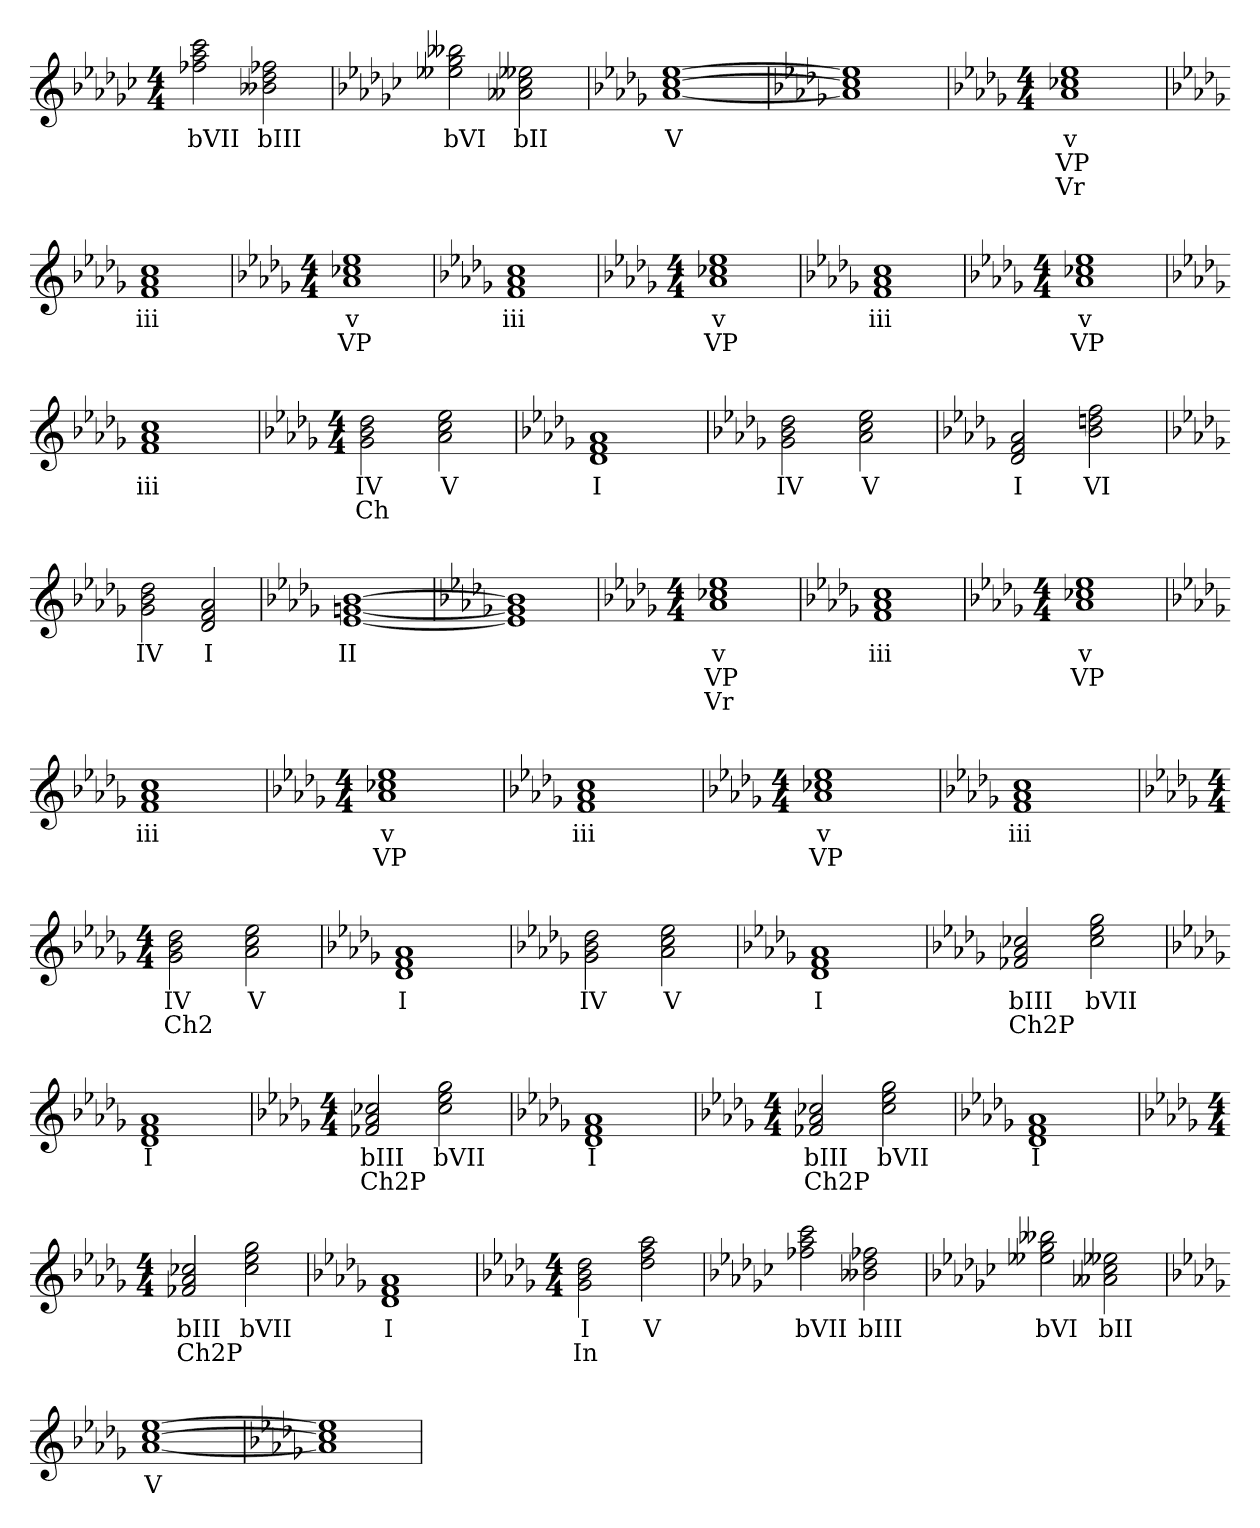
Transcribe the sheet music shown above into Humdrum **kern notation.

**kern	**text	**text	**text
*part1	*part1	*part1	*part1
*staff1	*staff1	*staff1	*staff1
*k[b-e-a-d-g-c-]	*	*	*
*G-:	*	*	*
*M4/4	*	*	*
=	=	=	=
2ff-X 2aa- 2ccc-	bVII	.	.
2b--X 2dd- 2ff-X	bIII	.	.
=	=	=	=
*k[b-e-a-d-g-c-]	*	*	*
*G-:	*	*	*
2ee--X 2gg- 2bb--X	bVI	.	.
2a--X 2cc- 2ee--X	bII	.	.
=	=	=	=
*k[b-e-a-d-g-]	*	*	*
*D-:	*	*	*
[1a- [1cc [1ee-	V	.	.
=	=	=	=
*k[b-e-a-d-g-]	*	*	*
*D-:	*	*	*
1a-] 1cc] 1ee-]	.	.	.
=	=	=	=
*k[b-e-a-d-g-]	*	*	*
*D-:	*	*	*
*M4/4	*	*	*
1a- 1cc-X 1ee-	v	VP	Vr
=	=	=	=
*k[b-e-a-d-g-]	*	*	*
*D-:	*	*	*
1f 1a- 1cc	iii	.	.
=	=	=	=
*k[b-e-a-d-g-]	*	*	*
*D-:	*	*	*
*M4/4	*	*	*
1a- 1cc-X 1ee-	v	VP	.
=	=	=	=
*k[b-e-a-d-g-]	*	*	*
*D-:	*	*	*
1f 1a- 1cc	iii	.	.
=	=	=	=
*k[b-e-a-d-g-]	*	*	*
*D-:	*	*	*
*M4/4	*	*	*
1a- 1cc-X 1ee-	v	VP	.
=	=	=	=
*k[b-e-a-d-g-]	*	*	*
*D-:	*	*	*
1f 1a- 1cc	iii	.	.
=	=	=	=
*k[b-e-a-d-g-]	*	*	*
*D-:	*	*	*
*M4/4	*	*	*
1a- 1cc-X 1ee-	v	VP	.
=	=	=	=
*k[b-e-a-d-g-]	*	*	*
*D-:	*	*	*
1f 1a- 1cc	iii	.	.
=	=	=	=
*k[b-e-a-d-g-]	*	*	*
*D-:	*	*	*
*M4/4	*	*	*
2g- 2b- 2dd-	IV	Ch	.
2a- 2cc 2ee-	V	.	.
=	=	=	=
*k[b-e-a-d-g-]	*	*	*
*D-:	*	*	*
1d- 1f 1a-	I	.	.
=	=	=	=
*k[b-e-a-d-g-]	*	*	*
*D-:	*	*	*
2g- 2b- 2dd-	IV	.	.
2a- 2cc 2ee-	V	.	.
=	=	=	=
*k[b-e-a-d-g-]	*	*	*
*D-:	*	*	*
2d- 2f 2a-	I	.	.
2b- 2ddn 2ff	VI	.	.
=	=	=	=
*k[b-e-a-d-g-]	*	*	*
*D-:	*	*	*
2g- 2b- 2dd-	IV	.	.
2d- 2f 2a-	I	.	.
=	=	=	=
*k[b-e-a-d-g-]	*	*	*
*D-:	*	*	*
[1e- [1gn [1b-	II	.	.
=	=	=	=
*k[b-e-a-d-g-]	*	*	*
*D-:	*	*	*
1e-] 1gn] 1b-]	.	.	.
=	=	=	=
*k[b-e-a-d-g-]	*	*	*
*D-:	*	*	*
*M4/4	*	*	*
1a- 1cc-X 1ee-	v	VP	Vr
=	=	=	=
*k[b-e-a-d-g-]	*	*	*
*D-:	*	*	*
1f 1a- 1cc	iii	.	.
=	=	=	=
*k[b-e-a-d-g-]	*	*	*
*D-:	*	*	*
*M4/4	*	*	*
1a- 1cc-X 1ee-	v	VP	.
=	=	=	=
*k[b-e-a-d-g-]	*	*	*
*D-:	*	*	*
1f 1a- 1cc	iii	.	.
=	=	=	=
*k[b-e-a-d-g-]	*	*	*
*D-:	*	*	*
*M4/4	*	*	*
1a- 1cc-X 1ee-	v	VP	.
=	=	=	=
*k[b-e-a-d-g-]	*	*	*
*D-:	*	*	*
1f 1a- 1cc	iii	.	.
=	=	=	=
*k[b-e-a-d-g-]	*	*	*
*D-:	*	*	*
*M4/4	*	*	*
1a- 1cc-X 1ee-	v	VP	.
=	=	=	=
*k[b-e-a-d-g-]	*	*	*
*D-:	*	*	*
1f 1a- 1cc	iii	.	.
=	=	=	=
*k[b-e-a-d-g-]	*	*	*
*D-:	*	*	*
*M4/4	*	*	*
2g- 2b- 2dd-	IV	Ch2	.
2a- 2cc 2ee-	V	.	.
=	=	=	=
*k[b-e-a-d-g-]	*	*	*
*D-:	*	*	*
1d- 1f 1a-	I	.	.
=	=	=	=
*k[b-e-a-d-g-]	*	*	*
*D-:	*	*	*
2g- 2b- 2dd-	IV	.	.
2a- 2cc 2ee-	V	.	.
=	=	=	=
*k[b-e-a-d-g-]	*	*	*
*D-:	*	*	*
1d- 1f 1a-	I	.	.
=	=	=	=
*k[b-e-a-d-g-]	*	*	*
*D-:	*	*	*
2f-X 2a- 2cc-X	bIII	Ch2P	.
2cc- 2ee- 2gg-	bVII	.	.
=	=	=	=
*k[b-e-a-d-g-]	*	*	*
*D-:	*	*	*
1d- 1f 1a-	I	.	.
=	=	=	=
*k[b-e-a-d-g-]	*	*	*
*D-:	*	*	*
*M4/4	*	*	*
2f-X 2a- 2cc-X	bIII	Ch2P	.
2cc- 2ee- 2gg-	bVII	.	.
=	=	=	=
*k[b-e-a-d-g-]	*	*	*
*D-:	*	*	*
1d- 1f 1a-	I	.	.
=	=	=	=
*k[b-e-a-d-g-]	*	*	*
*D-:	*	*	*
*M4/4	*	*	*
2f-X 2a- 2cc-X	bIII	Ch2P	.
2cc- 2ee- 2gg-	bVII	.	.
=	=	=	=
*k[b-e-a-d-g-]	*	*	*
*D-:	*	*	*
1d- 1f 1a-	I	.	.
=	=	=	=
*k[b-e-a-d-g-]	*	*	*
*D-:	*	*	*
*M4/4	*	*	*
2f-X 2a- 2cc-X	bIII	Ch2P	.
2cc- 2ee- 2gg-	bVII	.	.
=	=	=	=
*k[b-e-a-d-g-]	*	*	*
*D-:	*	*	*
1d- 1f 1a-	I	.	.
=	=	=	=
*k[b-e-a-d-g-]	*	*	*
*D-:	*	*	*
*M4/4	*	*	*
2g- 2b- 2dd-	I	In	.
2dd- 2ff 2aa-	V	.	.
=	=	=	=
*k[b-e-a-d-g-c-]	*	*	*
*G-:	*	*	*
2ff-X 2aa- 2ccc-	bVII	.	.
2b--X 2dd- 2ff-X	bIII	.	.
=	=	=	=
*k[b-e-a-d-g-c-]	*	*	*
*G-:	*	*	*
2ee--X 2gg- 2bb--X	bVI	.	.
2a--X 2cc- 2ee--X	bII	.	.
=	=	=	=
*k[b-e-a-d-g-]	*	*	*
*D-:	*	*	*
[1a- [1cc [1ee-	V	.	.
=	=	=	=
*k[b-e-a-d-g-]	*	*	*
*D-:	*	*	*
1a-] 1cc] 1ee-]	.	.	.
=	=	=	=
*-	*-	*-	*-
